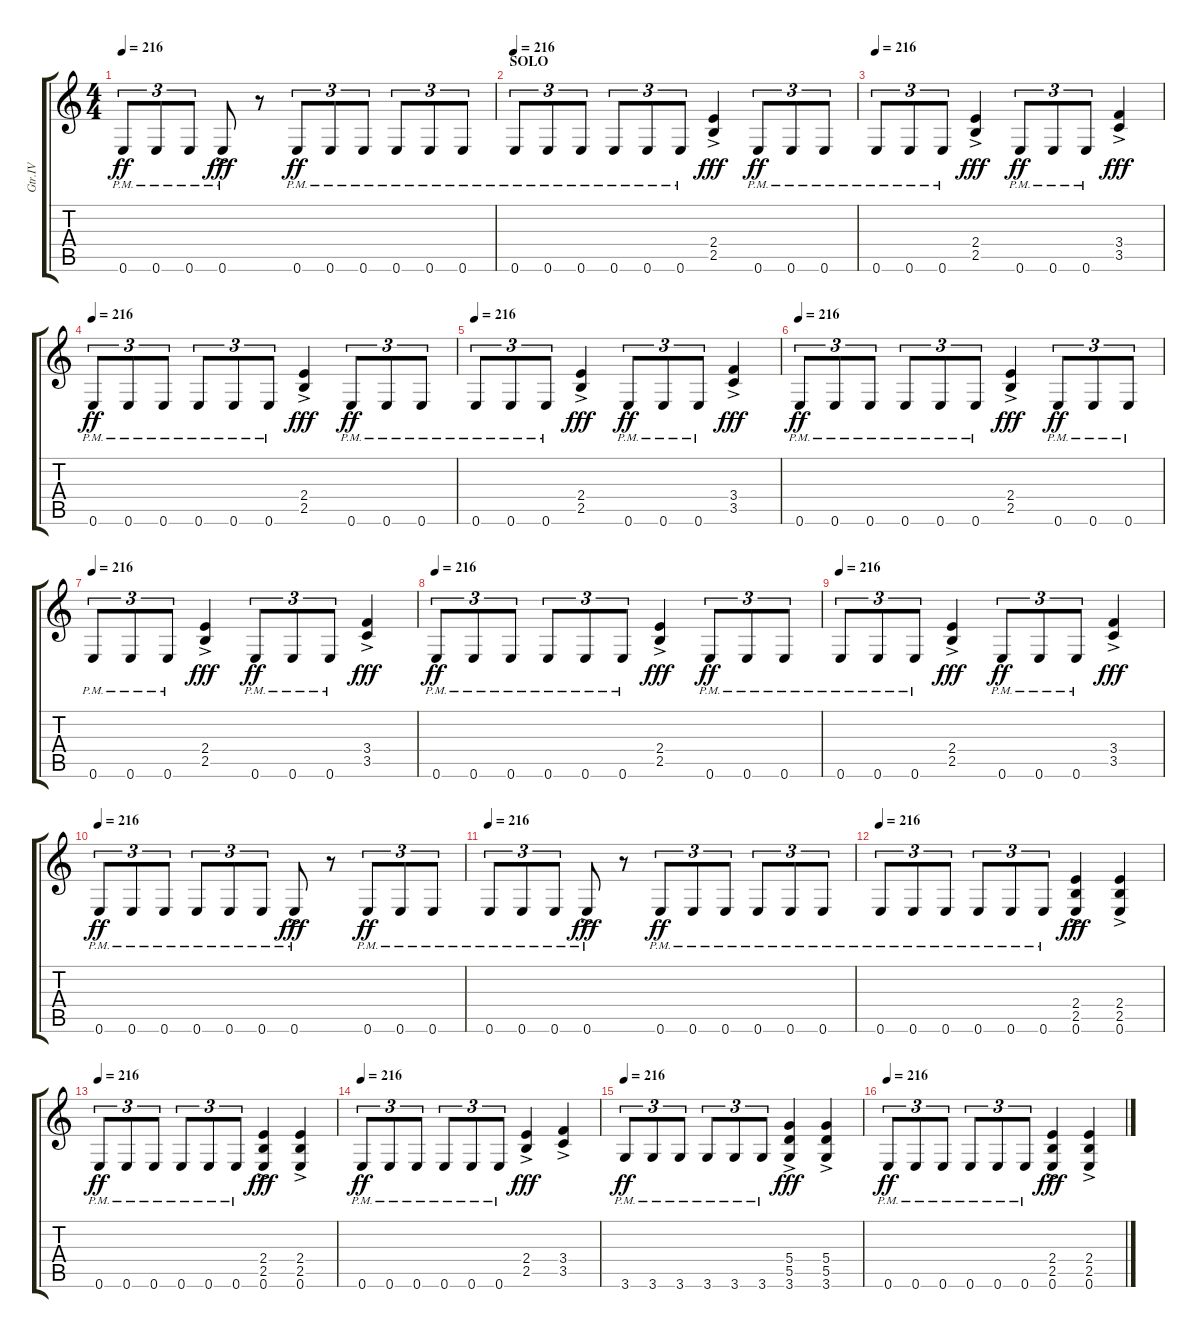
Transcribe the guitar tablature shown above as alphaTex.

\track ("Gtr.IV" "Gtr.IV") {instrument distortionguitar}
\staff {score tabs}
\tuning (E4 B3 G3 D3 A2 E2) {hide}
\ts (4 4)
\tempo 216
\clef g2
\ks c
0.6{pm}.8{tu (3 2) dy ff} 0.6{pm}.8{tu (3 2)} 0.6{pm}.8{tu (3 2)} 0.6{ac pm}.8{dy fff} r.8 0.6{pm}.8{tu (3 2) dy ff} 0.6{pm}.8{tu (3 2)} 0.6{pm}.8{tu (3 2)} 0.6{pm}.8{tu (3 2)} 0.6{pm}.8{tu (3 2)} 0.6{pm}.8{tu (3 2)} |
\section ("" "SOLO")
\tempo 216
0.6{pm}.8{tu (3 2)} 0.6{pm}.8{tu (3 2)} 0.6{pm}.8{tu (3 2)} 0.6{pm}.8{tu (3 2)} 0.6{pm}.8{tu (3 2)} 0.6{pm}.8{tu (3 2)} (2.4{ac} 2.5{ac}).4{dy fff} 0.6{pm}.8{tu (3 2) dy ff} 0.6{pm}.8{tu (3 2)} 0.6{pm}.8{tu (3 2)} |
\tempo 216
0.6{pm}.8{tu (3 2)} 0.6{pm}.8{tu (3 2)} 0.6{pm}.8{tu (3 2)} (2.4{ac} 2.5{ac}).4{dy fff} 0.6{pm}.8{tu (3 2) dy ff} 0.6{pm}.8{tu (3 2)} 0.6{pm}.8{tu (3 2)} (3.4{ac} 3.5{ac}).4{dy fff} |
\tempo 216
0.6{pm}.8{tu (3 2) dy ff} 0.6{pm}.8{tu (3 2)} 0.6{pm}.8{tu (3 2)} 0.6{pm}.8{tu (3 2)} 0.6{pm}.8{tu (3 2)} 0.6{pm}.8{tu (3 2)} (2.4{ac} 2.5{ac}).4{dy fff} 0.6{pm}.8{tu (3 2) dy ff} 0.6{pm}.8{tu (3 2)} 0.6{pm}.8{tu (3 2)} |
\tempo 216
0.6{pm}.8{tu (3 2)} 0.6{pm}.8{tu (3 2)} 0.6{pm}.8{tu (3 2)} (2.4{ac} 2.5{ac}).4{dy fff} 0.6{pm}.8{tu (3 2) dy ff} 0.6{pm}.8{tu (3 2)} 0.6{pm}.8{tu (3 2)} (3.4{ac} 3.5{ac}).4{dy fff} |
\tempo 216
0.6{pm}.8{tu (3 2) dy ff} 0.6{pm}.8{tu (3 2)} 0.6{pm}.8{tu (3 2)} 0.6{pm}.8{tu (3 2)} 0.6{pm}.8{tu (3 2)} 0.6{pm}.8{tu (3 2)} (2.4{ac} 2.5{ac}).4{dy fff} 0.6{pm}.8{tu (3 2) dy ff} 0.6{pm}.8{tu (3 2)} 0.6{pm}.8{tu (3 2)} |
\tempo 216
0.6{pm}.8{tu (3 2)} 0.6{pm}.8{tu (3 2)} 0.6{pm}.8{tu (3 2)} (2.4{ac} 2.5{ac}).4{dy fff} 0.6{pm}.8{tu (3 2) dy ff} 0.6{pm}.8{tu (3 2)} 0.6{pm}.8{tu (3 2)} (3.4{ac} 3.5{ac}).4{dy fff} |
\tempo 216
0.6{pm}.8{tu (3 2) dy ff} 0.6{pm}.8{tu (3 2)} 0.6{pm}.8{tu (3 2)} 0.6{pm}.8{tu (3 2)} 0.6{pm}.8{tu (3 2)} 0.6{pm}.8{tu (3 2)} (2.4{ac} 2.5{ac}).4{dy fff} 0.6{pm}.8{tu (3 2) dy ff} 0.6{pm}.8{tu (3 2)} 0.6{pm}.8{tu (3 2)} |
\tempo 216
0.6{pm}.8{tu (3 2)} 0.6{pm}.8{tu (3 2)} 0.6{pm}.8{tu (3 2)} (2.4{ac} 2.5{ac}).4{dy fff} 0.6{pm}.8{tu (3 2) dy ff} 0.6{pm}.8{tu (3 2)} 0.6{pm}.8{tu (3 2)} (3.4{ac} 3.5{ac}).4{dy fff} |
\tempo 216
0.6{pm}.8{tu (3 2) dy ff} 0.6{pm}.8{tu (3 2)} 0.6{pm}.8{tu (3 2)} 0.6{pm}.8{tu (3 2)} 0.6{pm}.8{tu (3 2)} 0.6{pm}.8{tu (3 2)} 0.6{ac pm}.8{dy fff} r.8 0.6{pm}.8{tu (3 2) dy ff} 0.6{pm}.8{tu (3 2)} 0.6{pm}.8{tu (3 2)} |
\tempo 216
0.6{pm}.8{tu (3 2)} 0.6{pm}.8{tu (3 2)} 0.6{pm}.8{tu (3 2)} 0.6{ac pm}.8{dy fff} r.8 0.6{pm}.8{tu (3 2) dy ff} 0.6{pm}.8{tu (3 2)} 0.6{pm}.8{tu (3 2)} 0.6{pm}.8{tu (3 2)} 0.6{pm}.8{tu (3 2)} 0.6{pm}.8{tu (3 2)} |
\tempo 216
0.6{pm}.8{tu (3 2)} 0.6{pm}.8{tu (3 2)} 0.6{pm}.8{tu (3 2)} 0.6{pm}.8{tu (3 2)} 0.6{pm}.8{tu (3 2)} 0.6{pm}.8{tu (3 2)} (2.4{ac} 2.5{ac} 0.6{ac}).4{dy fff} (2.4{ac} 2.5{ac} 0.6{ac}).4 |
\tempo 216
0.6{pm}.8{tu (3 2) dy ff} 0.6{pm}.8{tu (3 2)} 0.6{pm}.8{tu (3 2)} 0.6{pm}.8{tu (3 2)} 0.6{pm}.8{tu (3 2)} 0.6{pm}.8{tu (3 2)} (2.4{ac} 2.5{ac} 0.6{ac}).4{dy fff} (2.4{ac} 2.5{ac} 0.6{ac}).4 |
\tempo 216
0.6{pm}.8{tu (3 2) dy ff} 0.6{pm}.8{tu (3 2)} 0.6{pm}.8{tu (3 2)} 0.6{pm}.8{tu (3 2)} 0.6{pm}.8{tu (3 2)} 0.6{pm}.8{tu (3 2)} (2.4{ac} 2.5{ac}).4{dy fff} (3.4{ac} 3.5{ac}).4 |
\tempo 216
3.6{pm}.8{tu (3 2) dy ff} 3.6{pm}.8{tu (3 2)} 3.6{pm}.8{tu (3 2)} 3.6{pm}.8{tu (3 2)} 3.6{pm}.8{tu (3 2)} 3.6{pm}.8{tu (3 2)} (5.4{ac} 5.5{ac} 3.6{ac}).4{dy fff} (5.4{ac} 5.5{ac} 3.6).4 |
\tempo 216
0.6{pm}.8{tu (3 2) dy ff} 0.6{pm}.8{tu (3 2)} 0.6{pm}.8{tu (3 2)} 0.6{pm}.8{tu (3 2)} 0.6{pm}.8{tu (3 2)} 0.6{pm}.8{tu (3 2)} (2.4{ac} 2.5{ac} 0.6{ac}).4{dy fff} (2.4{ac} 2.5{ac} 0.6{ac}).4
